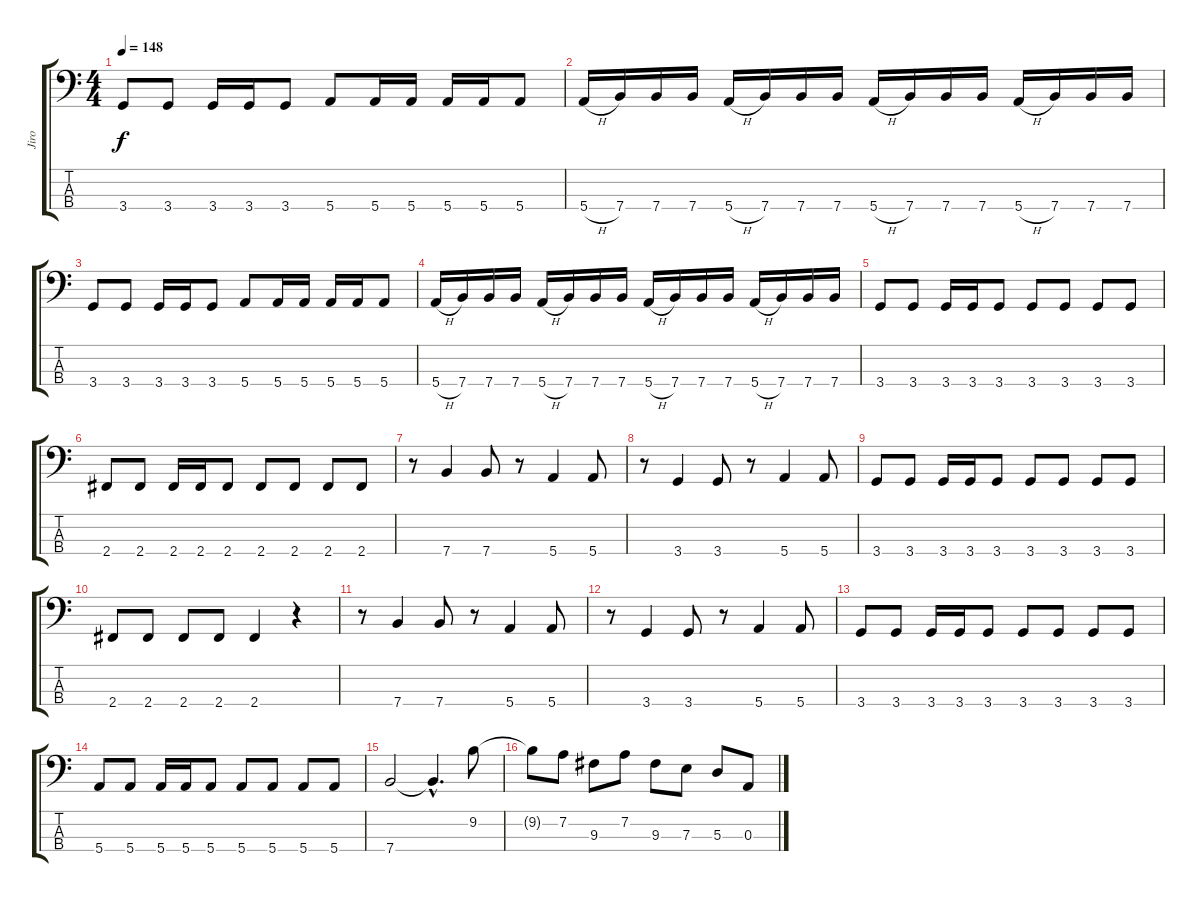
\track ("Jiro" "Jiro") {instrument electricbasspick}
\staff {score tabs}
\tuning (G2 D2 A1 E1) {hide}
\ts (4 4)
\tempo 148
\clef f4
\ks c
3.4.8{dy f} 3.4.8 3.4.16 3.4.16 3.4.8 5.4.8 5.4.16 5.4.16 5.4.16 5.4.16 5.4.8 |
5.4{h}.16 7.4.16 7.4.16 7.4.16 5.4{h}.16 7.4.16 7.4.16 7.4.16 5.4{h}.16 7.4.16 7.4.16 7.4.16 5.4{h}.16 7.4.16 7.4.16 7.4.16 |
3.4.8 3.4.8 3.4.16 3.4.16 3.4.8 5.4.8 5.4.16 5.4.16 5.4.16 5.4.16 5.4.8 |
5.4{h}.16 7.4.16 7.4.16 7.4.16 5.4{h}.16 7.4.16 7.4.16 7.4.16 5.4{h}.16 7.4.16 7.4.16 7.4.16 5.4{h}.16 7.4.16 7.4.16 7.4.16 |
3.4.8 3.4.8 3.4.16 3.4.16 3.4.8 3.4.8 3.4.8 3.4.8 3.4.8 |
2.4.8 2.4.8 2.4.16 2.4.16 2.4.8 2.4.8 2.4.8 2.4.8 2.4.8 |
r.8 7.4.4 7.4.8 r.8 5.4.4 5.4.8 |
r.8 3.4.4 3.4.8 r.8 5.4.4 5.4.8 |
3.4.8 3.4.8 3.4.16 3.4.16 3.4.8 3.4.8 3.4.8 3.4.8 3.4.8 |
2.4.8 2.4.8 2.4.8 2.4.8 2.4.4 r.4 |
r.8 7.4.4 7.4.8 r.8 5.4.4 5.4.8 |
r.8 3.4.4 3.4.8 r.8 5.4.4 5.4.8 |
3.4.8 3.4.8 3.4.16 3.4.16 3.4.8 3.4.8 3.4.8 3.4.8 3.4.8 |
5.4.8 5.4.8 5.4.16 5.4.16 5.4.8 5.4.8 5.4.8 5.4.8 5.4.8 |
7.4.2 7.4{hac t}.4{d} 9.2.8 |
9.2{t}.8 7.2.8 9.3.8 7.2.8 9.3.8 7.3.8 5.3.8 0.3.8
